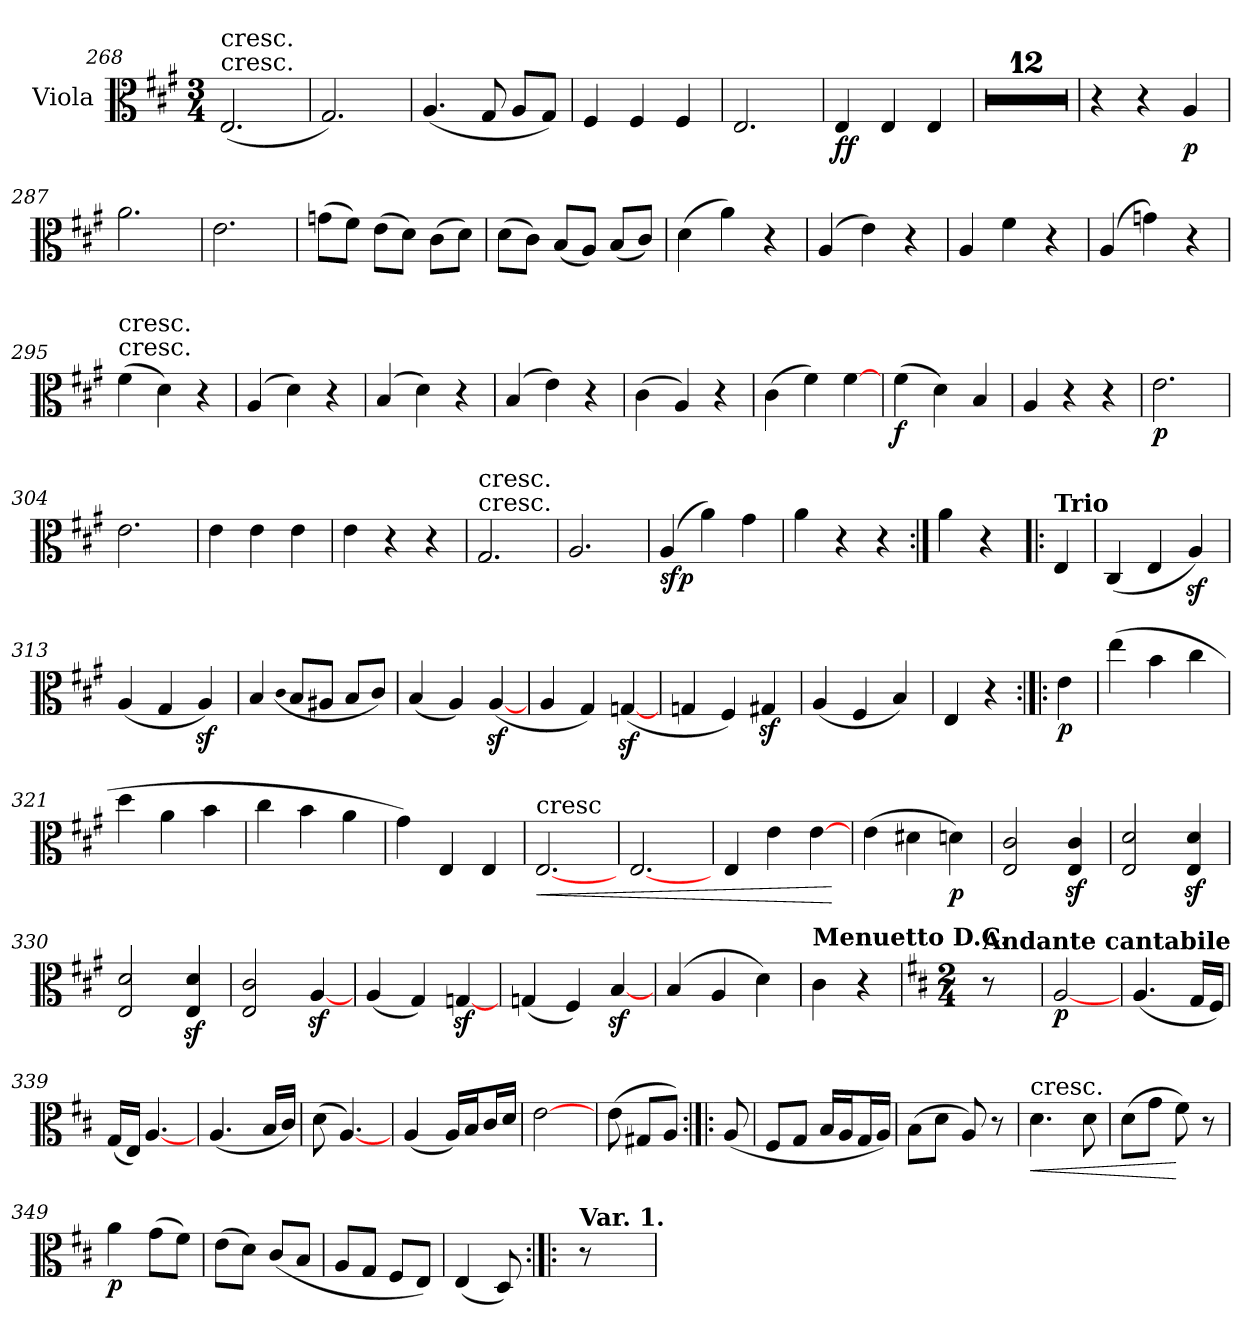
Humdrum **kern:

**kern	**dynam
*part1	*part1
*staff1	*staff1
*I"Viola	*
*I'Vla	*
*clefC3	*
*k[f#c#g#]	*
*A:	*
*M3/4	*
=268	=268
!LO:TX:t=cresc.	!
!LO:TX:a:t=cresc.	!
(2.E	.
=269	=269
2.G#)	.
=270	=270
(4.A	.
8G#	.
8A/L	.
8G#/J)	.
=271	=271
4F#	.
4F#	.
4F#	.
=272	=272
2.E	.
=273	=273
4E	ff
4E	.
4E	.
=274	=274
2.r	.
=275	=275
2.r	.
=276	=276
2.r	.
=277	=277
2.r	.
=278	=278
2.r	.
=279	=279
2.r	.
=280	=280
2.r	.
=281	=281
2.r	.
=282	=282
2.r	.
=283	=283
2.r	.
=284	=284
2.r	.
=285	=285
2.r	.
=286	=286
4r	.
4r	.
4A	p
=287	=287
2.a	.
=288	=288
2.e	.
=289	=289
(8gn\L	.
8f#\J)	.
(8e\L	.
8d\J)	.
(8c#\L	.
8d\J)	.
=290	=290
(8d\L	.
8c#\J)	.
(8B/L	.
8A/J)	.
(8B/L	.
8c#/J)	.
=291	=291
(4d	.
4a)	.
4r	.
=292	=292
(4A	.
4e)	.
4r	.
=293	=293
4A	.
4f#	.
4r	.
=294	=294
(4A	.
4gn)	.
4r	.
=295	=295
!LO:TX:t=cresc.	!
!LO:TX:a:t=cresc.	!
(4f#	.
4d)	.
4r	.
=296	=296
(4A	.
4d)	.
4r	.
=297	=297
(4B	.
4d)	.
4r	.
=298	=298
(4B	.
4e)	.
4r	.
=299	=299
(4c#	.
4A)	.
4r	.
=300	=300
(4c#	.
4f#)	.
[4f#	.
=301	=301
(4f#	f
4d)	.
4B	.
=302	=302
4A	.
4r	.
4r	.
=303	=303
2.e	p
=304	=304
2.e	.
=305	=305
4e	.
4e	.
4e	.
=306	=306
4e	.
4r	.
4r	.
=307	=307
!LO:TX:t=cresc.	!
!LO:TX:a:t=cresc.	!
2.G#	.
=308	=308
2.A	.
=309	=309
(4A	sfp
4a)	.
4g#	.
=310	=310
4a	.
4r	.
4r	.
=311:|!	=311:|!
4a	.
4r	.
=!|:	=!|:
!LO:TX:a:B:t=Trio	!
4E	.
=312	=312
(4C#	.
4E	.
4Az)	.
=313	=313
(4A	.
4G#	.
4Az)	.
=314	=314
4B	.
(qqc#	.
8B/L	.
8A#X/J	.
8B/L	.
8c#/J)	.
=315	=315
(4B	.
4A)	.
([4Az	.
=316	=316
4A	.
4G#)	.
([4Gnz	.
=317	=317
4Gn	.
4F#)	.
4G#Xz	.
=318	=318
(4A	.
4F#	.
4B)	.
=319	=319
4E	.
4r	.
=:|!|:	=:|!|:
4e	p
=320	=320
(4ee	.
4b	.
4cc#	.
=321	=321
4dd	.
4a	.
4b	.
=322	=322
4cc#	.
4b	.
4a	.
=323	=323
4g#)	.
4E	.
4E	.
=324	=324
!LO:TX:a:t=cresc	!
!	!LO:HP:b
[2.E	<
=325	=325
[2.E	.
=326	=326
4E	.
4e	.
[4e	.
.	[
=327	=327
(4e	.
4d#X	.
4dn)	p
=328	=328
2E 2c#	.
4Ez 4c#z	.
=329	=329
2E 2d	.
4Ez 4dz	.
=330	=330
2E 2d	.
4Ez 4dz	.
=331	=331
2E 2c#	.
[4Az	.
=332	=332
(4A	.
4G#)	.
[4Gnz	.
=333	=333
(4Gn	.
4F#)	.
[4Bz	.
=334	=334
(4B	.
4A	.
4d)	.
=335	=335
!LO:TX:a:B:t=Menuetto D.C.	!
4c#	.
4r	.
=336	=336
*k[f#c#]	*
*D:	*
*M2/4	*
!LO:TX:a:B:t=Andante cantabile	!
8r	.
=337	=337
[2A	p
=338	=338
(4.A	.
16G/LL	.
16F#/JJ)	.
=339	=339
(16G/LL	.
16E/JJ)	.
[4.A	.
=340	=340
(4.A	.
16B/LL	.
16c#/JJ)	.
=341	=341
(8d	.
[4.A)	.
=342	=342
(4A	.
16A/LL)	.
16B/J	.
16c#/L	.
16d/JJ	.
=343	=343
[2e	.
=344	=344
(8e	.
8G#X/L	.
8A/J)	.
=:|!|:	=:|!|:
(8A	.
=345	=345
8F#/L	.
8G/J	.
16B/LL	.
16A/J	.
16G/L	.
16A/JJ)	.
=346	=346
(8B\L	.
8d\J	.
8A)	.
8r	.
=347	=347
!LO:TX:a:t=cresc.	!
!	!LO:HP:b
4.d	<
8d	.
=348	=348
(8d\L	.
8g\J	.
8f#)	[
8r	.
=349	=349
4a	p
(8g\L	.
8f#\J)	.
=350	=350
(8e\L	.
8d\J)	.
(8c#/L	.
8B/J	.
=351	=351
8A/L	.
8G/J	.
8F#/L	.
8E/J)	.
=352	=352
(4E	.
8D)	.
=:|!|:	=:|!|:
!LO:TX:a:B:t=Var. 1.	!
8r	.
=	=
*-	*-
